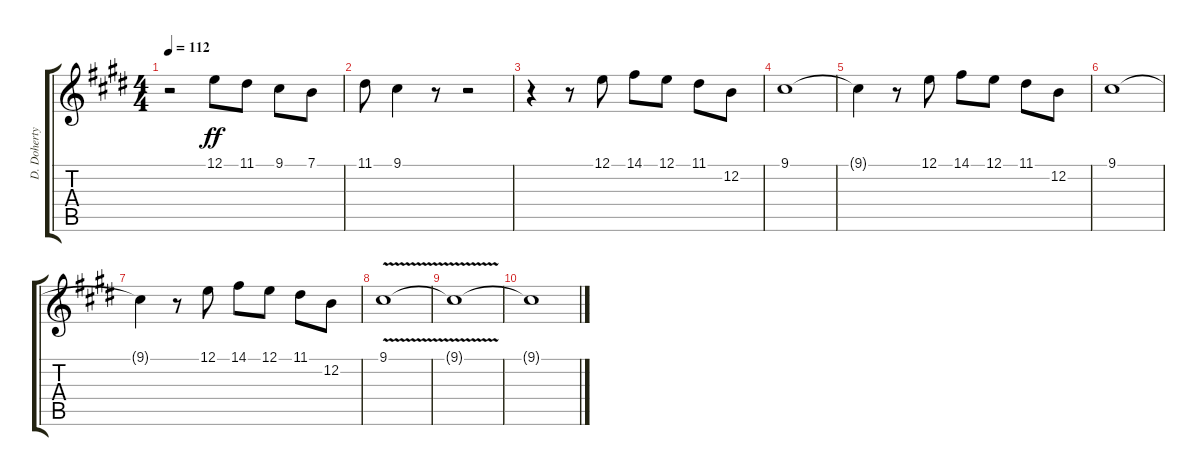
\track ("D. Doherty/J. Phillips" "D. Doherty") {instrument recorder}
\staff {score tabs}
\tuning (E4 B3 G3 D3 A2 E2) {hide}
\ts (4 4)
\tempo 112
\clef g2
\ks e
r.2{dy ff} 12.1.8 11.1.8 9.1.8 7.1.8 |
11.1.8 9.1.4 r.8 r.2 |
r.4 r.8 12.1.8 14.1.8 12.1.8 11.1.8 12.2.8 |
9.1.1 |
9.1{t}.4 r.8 12.1.8 14.1.8 12.1.8 11.1.8 12.2.8 |
9.1.1 |
9.1{t}.4 r.8 12.1.8 14.1.8 12.1.8 11.1.8 12.2.8 |
9.1{v}.1 |
9.1{t}.1 |
9.1{t}.1
